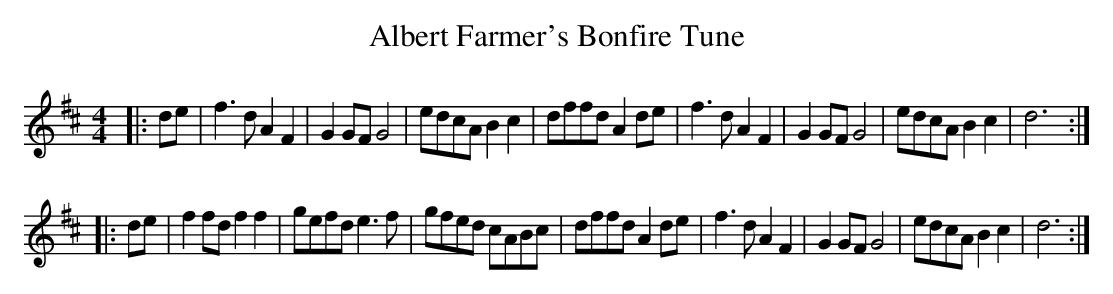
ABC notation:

X:1
T: Albert Farmer's Bonfire Tune
M: 4/4
L: 1/8
K: D
|: de \
|  f3d  A2F2 | G2GF G4  | edcA B2c2 | dffd A2de \
|  f3d  A2F2 | G2GF G4  | edcA B2c2 | d6  :|
|: de \
|  f2fd f2f2 | gefd e3f | gfed cABc | dffd A2de \
|  f3d  A2F2 | G2GF G4  | edcA B2c2 | d6  :|
